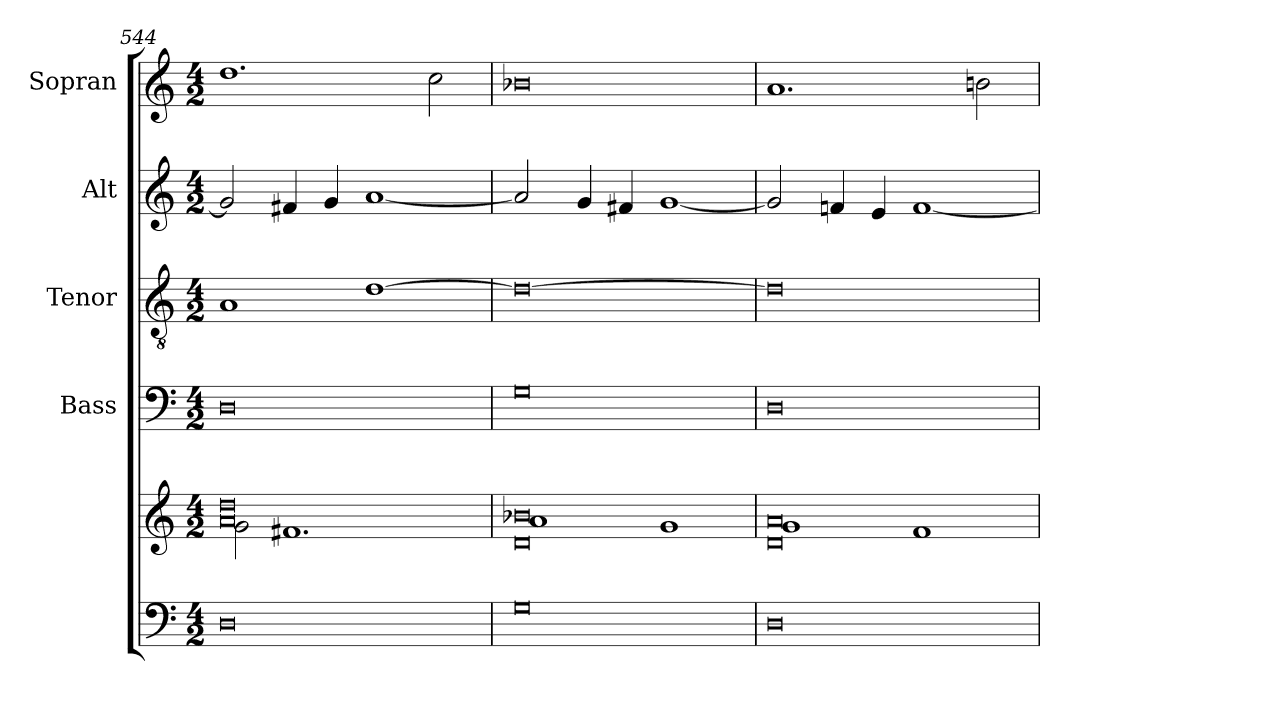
**kern	**kern	**kern	**kern	**kern	**kern
*part5	*part5	*part4	*part3	*part2	*part1
*staff6	*staff5	*staff4	*staff3	*staff2	*staff1
*	*	*I"Bass	*I"Tenor	*I"Alt	*I"Sopran
*	*	*I'B.	*I'T.	*I'A.	*I'S.
!!LO:PB:g=z
*clefF4	*clefG2	*clefF4	*clefGv2	*clefG2	*clefG2
*k[]	*k[]	*k[]	*k[]	*k[]	*k[]
*C:	*C:	*C:	*C:	*C:	*C:
*M4/2	*M4/2	*M4/2	*M4/2	*M4/2	*M4/2
=544	=544	=544	=544	=544	=544
*	*^	*	*	*	*
0D	0a 0dd	2g\	0D	1A	2g/]	1.dd
.	.	1.f#X	.	.	4f#X/	.
.	.	.	.	.	4g/	.
.	.	.	.	[1d	[1a	.
.	.	.	.	.	.	2cc\
=545	=545	=545	=545	=545	=545	=545
0G	0d 0b-X	1a	0G	0d_	2a/]	0b-X
.	.	.	.	.	4g/	.
.	.	.	.	.	4f#X/	.
.	.	1g	.	.	[1g	.
=546	=546	=546	=546	=546	=546	=546
0D	0d 0a	1g	0D	0d]	2g/]	1.a
.	.	.	.	.	4fn/	.
.	.	.	.	.	4e/	.
.	.	1f	.	.	[1f	.
.	.	.	.	.	.	2bn\
*	*v	*v	*	*	*	*
=	=	=	=	=	=
*-	*-	*-	*-	*-	*-
